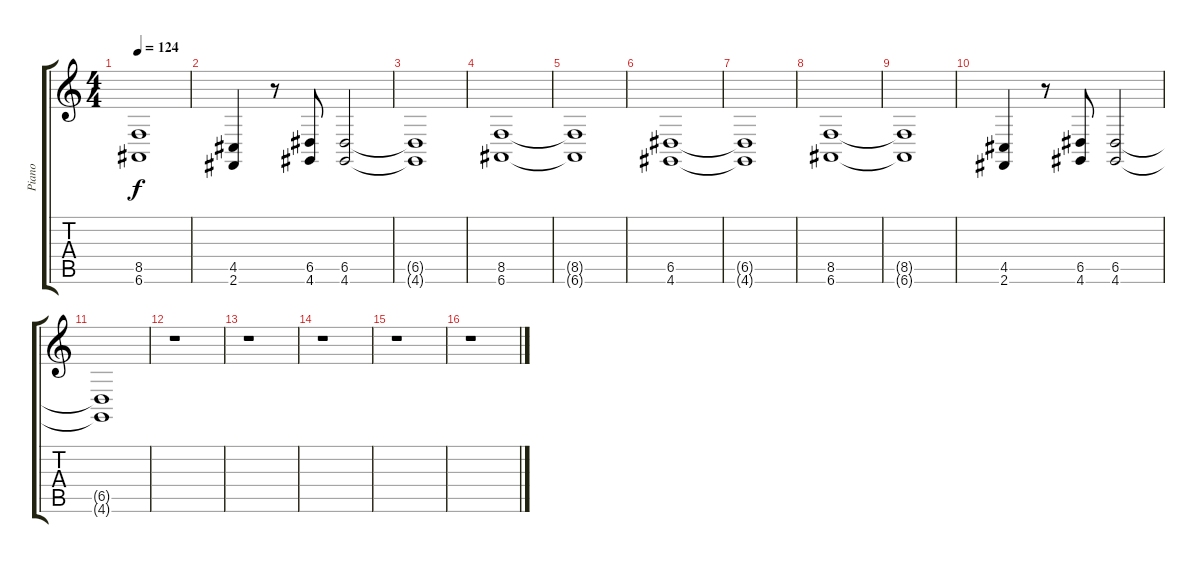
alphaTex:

\track ("Piano" "Piano") {instrument electricgrandpiano}
\staff {score tabs}
\tuning (E4 B3 G3 D3 A2 E2) {hide}
\ts (4 4)
\tempo 124
\clef g2
\ks c
(8.5{t} 6.6{t}).1{dy f} |
(4.5 2.6).4 r.8 (6.5 4.6).8 (6.5 4.6).2 |
(6.5{t} 4.6{t}).1 |
(8.5 6.6).1 |
(8.5{t} 6.6{t}).1 |
(6.5 4.6).1 |
(6.5{t} 4.6{t}).1 |
(8.5 6.6).1 |
(8.5{t} 6.6{t}).1 |
(4.5 2.6).4 r.8 (6.5 4.6).8 (6.5 4.6).2 |
(6.5{t} 4.6{t}).1 |
r.1 |
r.1 |
r.1 |
r.1 |
r.1
